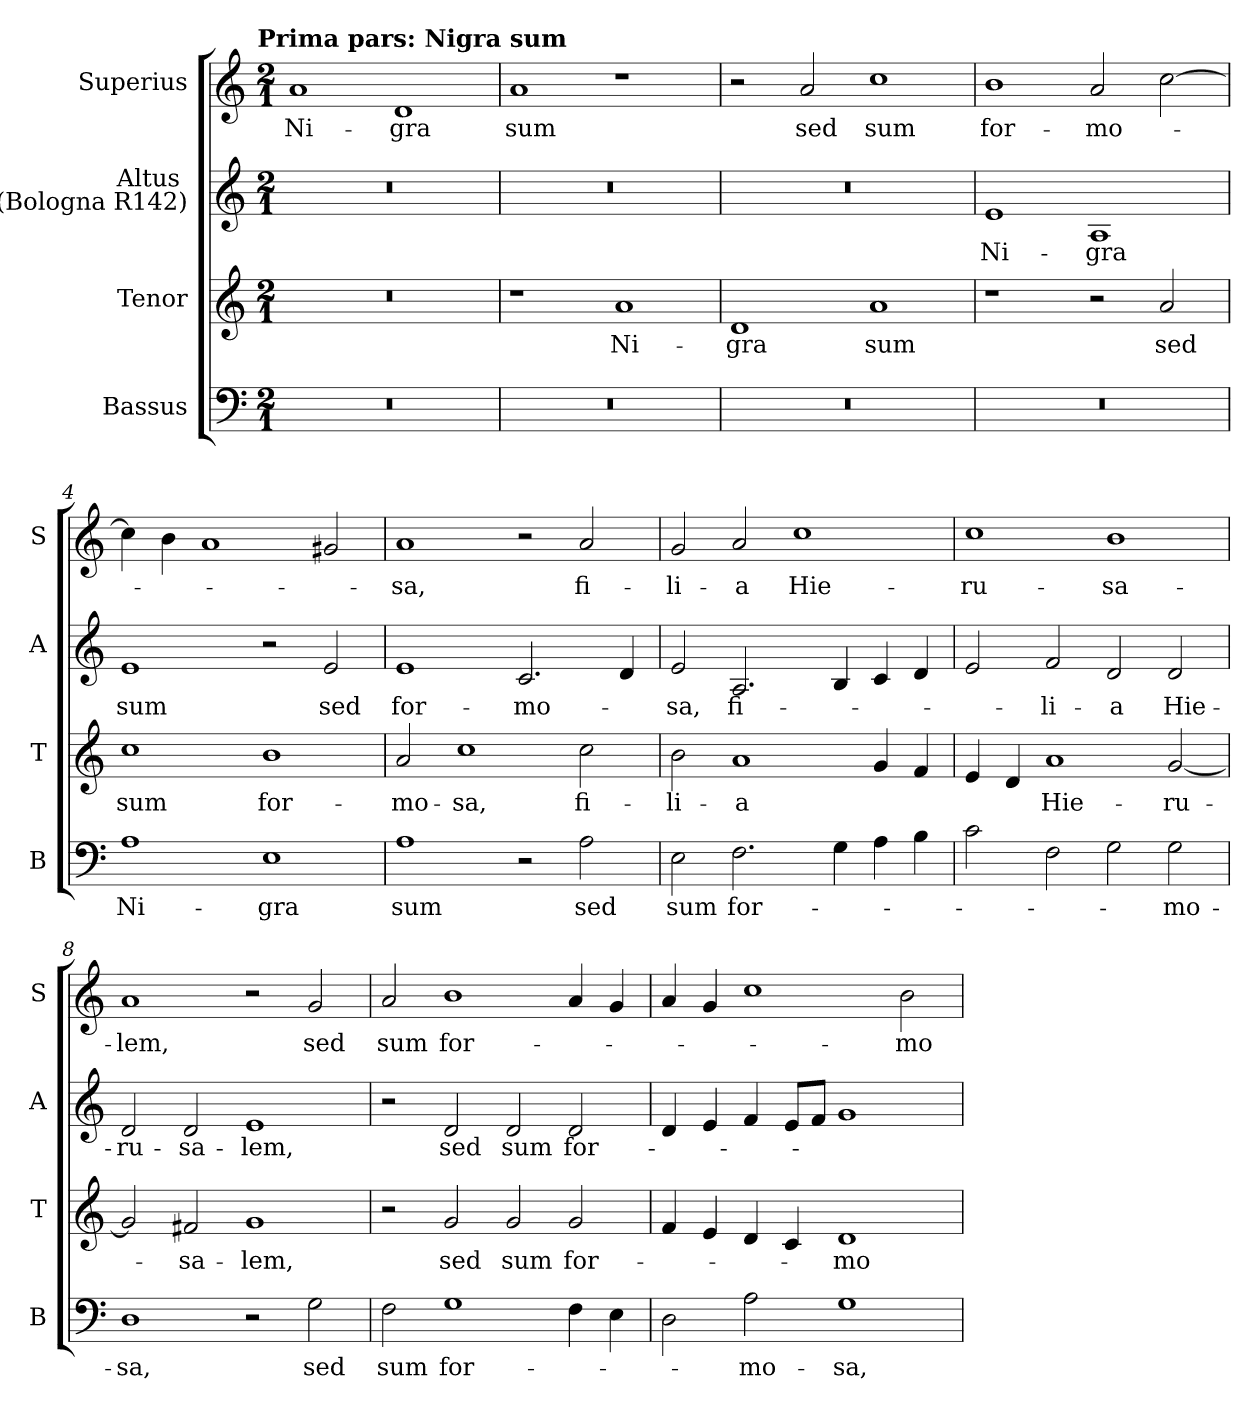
**kern	**text	**kern	**text	**kern	**text	**kern	**text
*part4	*part4	*part3	*part3	*part2	*part2	*part1	*part1
*staff4	*staff4	*staff3	*staff3	*staff2	*staff2	*staff1	*staff1
*I"Bassus	*	*I"Tenor	*	*I"Altus \n(Bologna R142)	*	*I"Superius	*
*I'B	*	*I'T	*	*I'A	*	*I'S	*
*clefF4	*	*clefG2	*	*clefG2	*	*clefG2	*
*k[]	*	*k[]	*	*k[]	*	*k[]	*
*C:	*	*C:	*	*C:	*	*C:	*
!!LO:TX:omd:t=Prima pars&colon; Nigra sum
*M2/1	*	*M2/1	*	*M2/1	*	*M2/1	*
=	=	=	=	=	=	=	=
0r	.	0r	.	0r	.	1a	Ni-
.	.	.	.	.	.	1d	-gra
=1	=1	=1	=1	=1	=1	=1	=1
0r	.	1r	.	0r	.	1a	sum
.	.	1a	Ni-	.	.	1r	.
=2	=2	=2	=2	=2	=2	=2	=2
0r	.	1d	-gra	0r	.	2r	.
.	.	.	.	.	.	2a	sed
.	.	1a	sum	.	.	1cc	sum
=3	=3	=3	=3	=3	=3	=3	=3
0r	.	1r	.	1e	Ni-	1b	for-
.	.	2r	.	1A	-gra	2a	-mo-
.	.	2a	sed	.	.	[2cc	.
=4	=4	=4	=4	=4	=4	=4	=4
1A	Ni-	1cc	sum	1e	sum	4cc]	.
.	.	.	.	.	.	4b	.
.	.	.	.	.	.	1a	.
1E	-gra	1b	for-	2r	.	.	.
.	.	.	.	2e	sed	2g#X	.
=5	=5	=5	=5	=5	=5	=5	=5
1A	sum	2a	-mo-	1e	for-	1a	-sa,
.	.	1cc	-sa,	.	.	.	.
2r	.	.	.	2.c	-mo-	2r	.
2A	sed	2cc	fi-	.	.	2a	fi-
.	.	.	.	4d	.	.	.
=6	=6	=6	=6	=6	=6	=6	=6
2E	sum	2b	-li-	2e	-sa,	2g	-li-
2.F	for-	1a	-a	2.A	fi-	2a	-a
.	.	.	.	.	.	1cc	Hie-
4G	.	.	.	4B	.	.	.
4A	.	4g	.	4c	.	.	.
4B	.	4f	.	4d	.	.	.
=7	=7	=7	=7	=7	=7	=7	=7
2c	.	4e	.	2e	.	1cc	-ru-
.	.	4d	.	.	.	.	.
2F	.	1a	Hie-	2f	-li-	.	.
2G	.	.	.	2d	-a	1b	-sa-
2G	-mo-	[2g	-ru-	2d	Hie-	.	.
=8	=8	=8	=8	=8	=8	=8	=8
1D	-sa,	2g]	.	2d	-ru-	1a	-lem,
.	.	2f#X	-sa-	2d	-sa-	.	.
2r	.	1g	-lem,	1e	-lem,	2r	.
2G	sed	.	.	.	.	2g	sed
=9	=9	=9	=9	=9	=9	=9	=9
2F	sum	2r	.	2r	.	2a	sum
1G	for-	2g	sed	2d	sed	1b	for-
.	.	2g	sum	2d	sum	.	.
4F	.	2g	for-	2d	for-	4a	.
4E	.	.	.	.	.	4g	.
=10	=10	=10	=10	=10	=10	=10	=10
2D	.	4f	.	4d	.	4a	.
.	.	4e	.	4e	.	4g	.
2A	-mo-	4d	.	4f	.	1cc	.
.	.	4c	.	8eL	.	.	.
.	.	.	.	8fJ	.	.	.
1G	-sa,	1d	-mo-	1g	.	.	.
.	.	.	.	.	.	2b	-mo-
=	=	=	=	=	=	=	=
*-	*-	*-	*-	*-	*-	*-	*-
